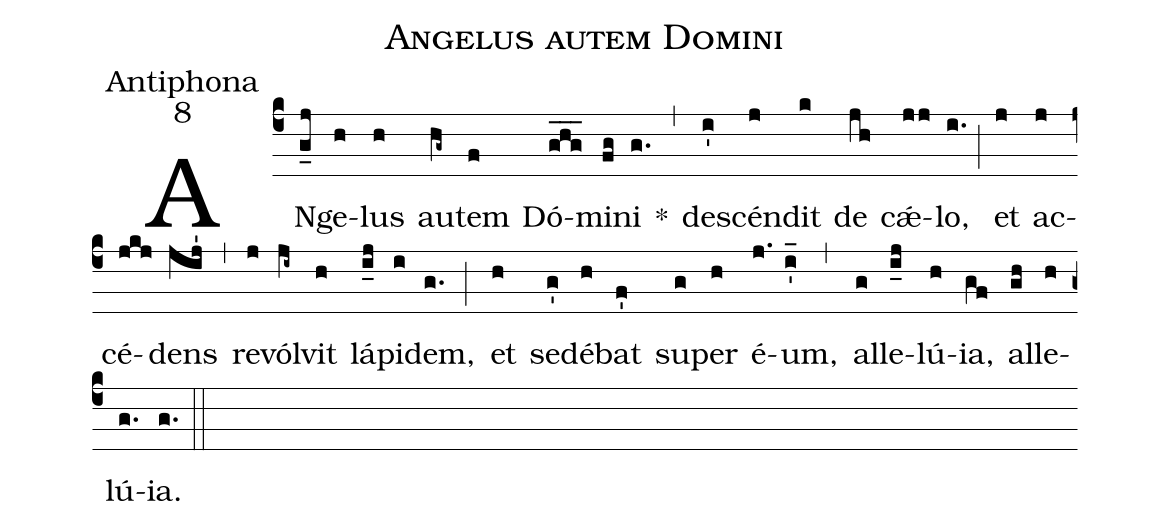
name:Angelus autem Domini;
office-part:Antiphona;
mode:8;
%%
(c4) AN(g_j)ge(h)lus(h) au(hg~)tem(f) Dó(ghg___)mi(fg)ni(g.) *(,) de(i')scén(j)dit(k) de(jh) cǽ(jj)lo,(i.) (;) et(j) ac(j)cé(jkj)dens(jij') (,) re(j)vól(ji~)vit(h) lá(i_j)pi(i)dem,(g.) (;) et(h) se(g')dé(h)bat(f') su(g)per(h) é(j.)um,(i'_) (,) al(g)le(i_j)lú(h)ia,(gf) al(gh)le(h)lú(g.)ia.(g.) (::)
